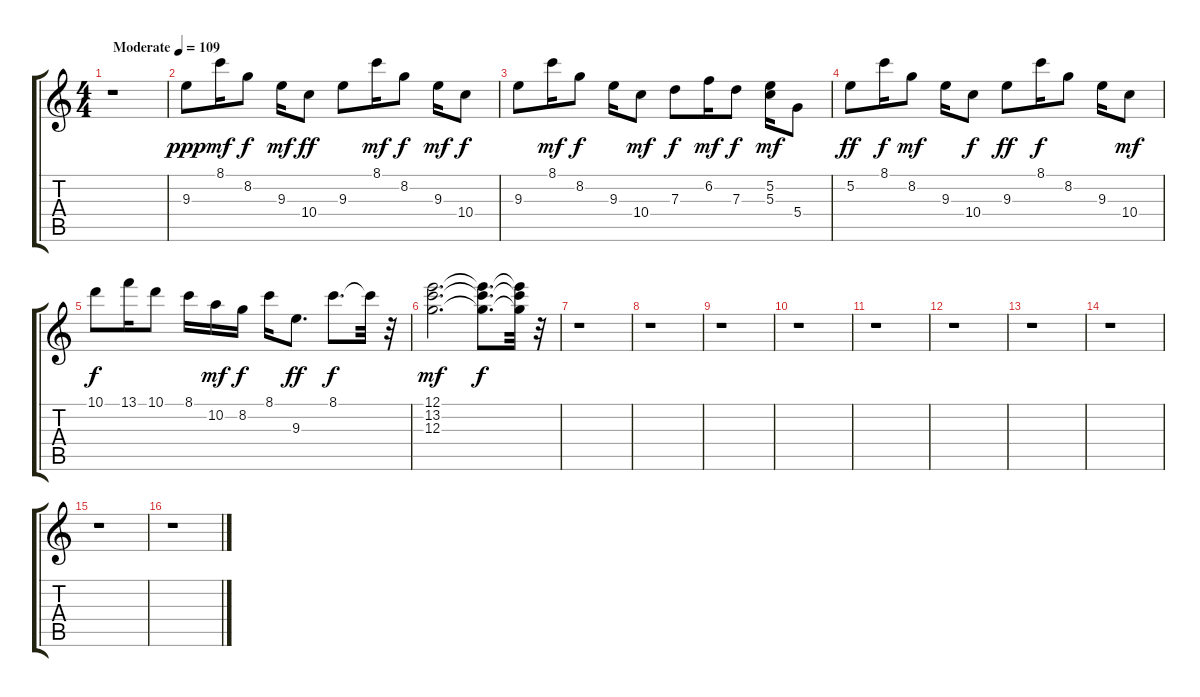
\track "" {instrument acousticguitarsteel}
\staff {score tabs}
\tuning (E4 B3 G3 D3 A2 E2) {hide}
\ts (4 4)
\tempo (109 "Moderate")
\clef g2
\ks c
r.1{dy ppp instrument acousticguitarsteel} |
9.3.8 8.1.16{dy mf} 8.2.8{dy f} 9.3.16{dy mf} 10.4.8{dy ff} 9.3.8 8.1.16{dy mf} 8.2.8{dy f} 9.3.16{dy mf} 10.4.8{dy f} |
9.3.8 8.1.16{dy mf} 8.2.8{dy f} 9.3.16 10.4.8{dy mf} 7.3.8{dy f} 6.2.16{dy mf} 7.3.8{dy f} (5.2 5.3).16{dy mf} 5.4.8 |
5.2.8{dy ff} 8.1.16{dy f} 8.2.8{dy mf} 9.3.16 10.4.8{dy f} 9.3.8{dy ff} 8.1.16{dy f} 8.2.8 9.3.16 10.4.8{dy mf} |
10.1.8{dy f} 13.1.16 10.1.8 8.1.16 10.2.16{dy mf} 8.2.16{dy f} 8.1.16 9.3.8{d dy ff} 8.1.8{d dy f} 8.1{t}.32 r.32 |
(12.1 13.2 12.3).2{d dy mf} (12.1{t} 13.2{t} 12.3{t}).8{d dy f} (12.1{t} 13.2{t} 12.3{t}).32 r.32 |
r.1 |
r.1 |
r.1 |
r.1 |
r.1 |
r.1 |
r.1 |
r.1 |
r.1 |
r.1
